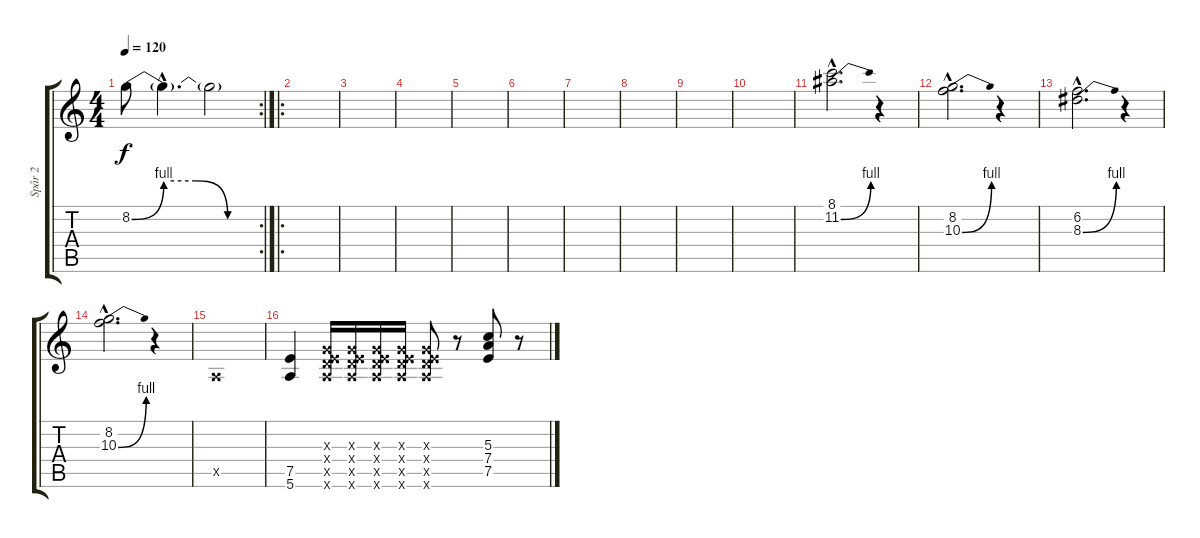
\track ("Spår 2" "Spår 2") {instrument distortionguitar}
\staff {score tabs}
\tuning (E4 B3 G3 D3 A2 E2) {hide}
\rc 2
\ts (4 4)
\tempo 120
\clef g2
\ks c
8.2{be (custom 0 0 15 4 30 4 45 0 60 0)}.8{dy f} 8.2{hac t}.4{d} 8.2{t}.2 |
\ro
|
|
|
|
|
|
|
|
|
(8.1{hac} 11.2{be (bend 0 0 60 4) hac}).2{d} r.4 |
(8.2{hac} 10.3{be (bend 0 0 60 4) hac}).2{d} r.4 |
(6.2{hac} 8.3{be (bend 0 0 60 4) hac}).2{d} r.4 |
(8.2{hac} 10.3{be (bend 0 0 60 4) hac}).2{d} r.4 |
0.5{x}.1 |
(7.5 5.6).4 (0.3{x} 0.4{x} 7.5{x} 5.6{x}).16 (0.3{x} 0.4{x} 7.5{x} 5.6{x}).16 (0.3{x} 0.4{x} 7.5{x} 5.6{x}).16 (0.3{x} 0.4{x} 7.5{x} 5.6{x}).16 (0.3{x} 0.4{x} 7.5{x} 5.6{x}).8 r.8 (5.3 7.4 7.5).8 r.8
